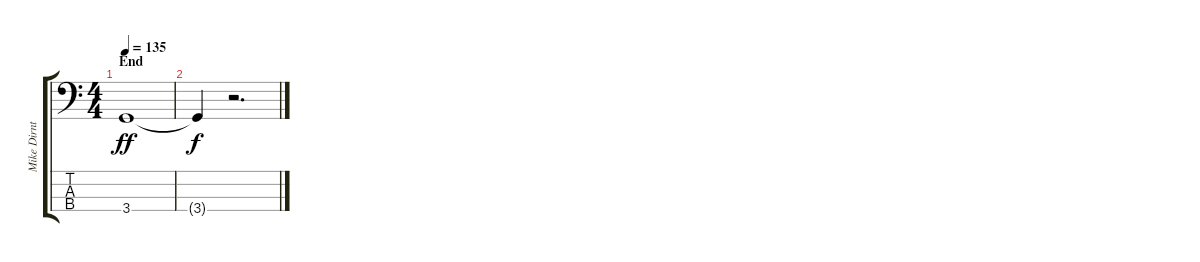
\track ("Mike Dirnt (Bass 2)" "Mike Dirnt") {instrument electricbassfinger}
\staff {score tabs}
\tuning (G2 D2 A1 E1) {hide}
\ts (4 4)
\section ("" "End")
\tempo 135
\clef f4
\ks c
3.4.1{dy ff} |
3.4{t}.4{dy f} r.2{d}
